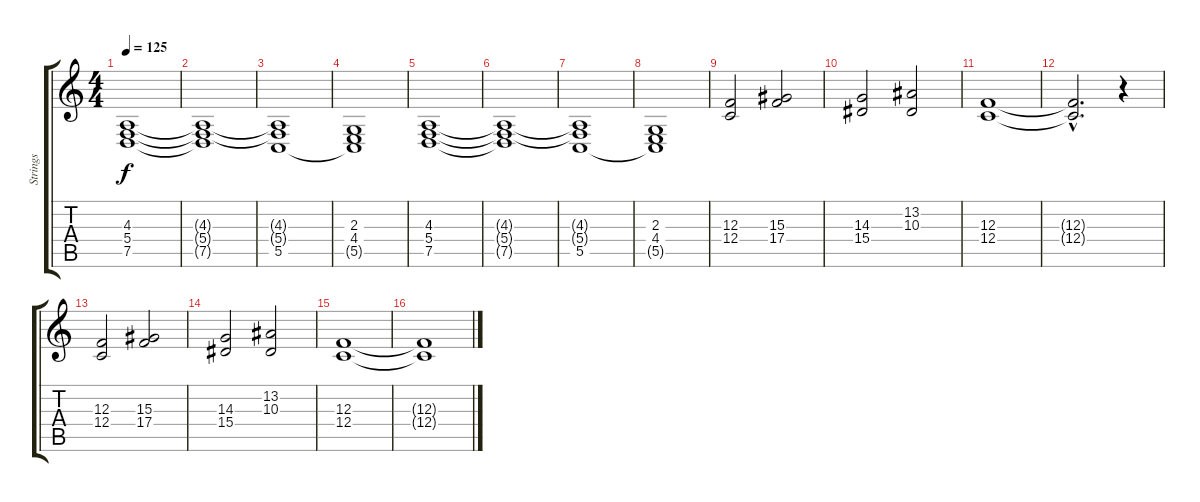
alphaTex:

\track ("Strings" "Strings") {instrument stringensemble2}
\staff {score tabs}
\tuning (D4 A3 F3 C3 G2 D2) {hide}
\ts (4 4)
\tempo 125
\clef g2
\ks c
(4.3 5.4 7.5).1{dy f instrument stringensemble1} |
(4.3{t} 5.4{t} 7.5{t}).1 |
(4.3{t} 5.4{t} 5.5).1 |
(2.3 4.4 5.5{t}).1 |
(4.3 5.4 7.5).1{instrument stringensemble1} |
(4.3{t} 5.4{t} 7.5{t}).1 |
(4.3{t} 5.4{t} 5.5).1 |
(2.3 4.4 5.5{t}).1 |
(12.3 12.4).2{instrument stringensemble1} (15.3 17.4).2 |
(14.3 15.4).2 (13.2 10.3).2 |
(12.3 12.4).1 |
(12.3{hac t} 12.4{hac t}).2{d} r.4 |
(12.3 12.4).2{instrument stringensemble1} (15.3 17.4).2 |
(14.3 15.4).2 (13.2 10.3).2 |
(12.3 12.4).1 |
(12.3{t} 12.4{t}).1
